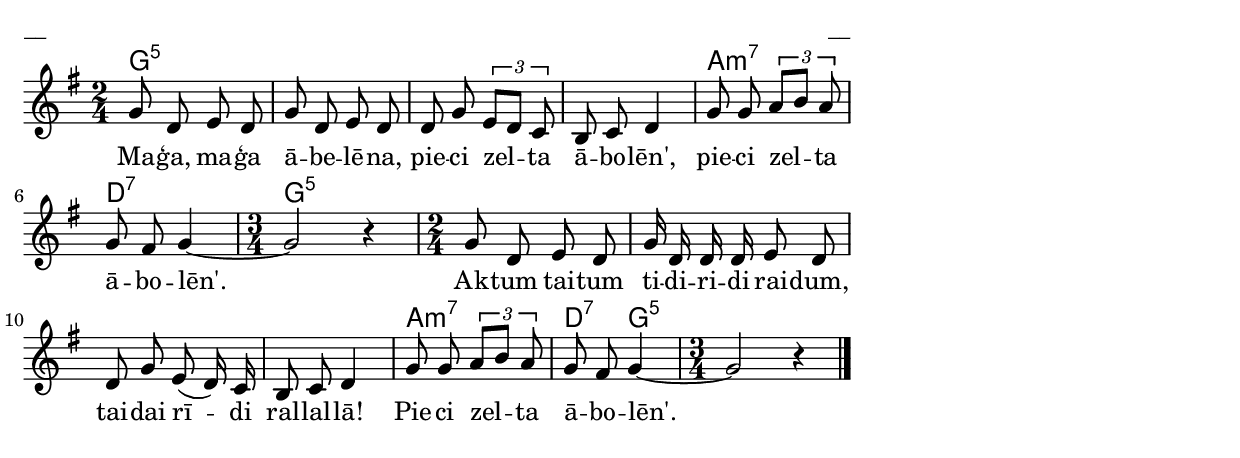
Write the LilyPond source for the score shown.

\version "2.13.16" 
%\header {
% title = "Maģa, maģa ābelēna"
%}
% Austras dziesmu burtnīca, 19.lpp.
\paper {
line-width = 14\cm
left-margin = 0.4\cm
between-system-padding = 0.3\cm
between-system-space = 0.3\cm
}
\layout {
indent = #0
ragged-last = ##f
}

voiceA = \relative c' {
\clef "treble"
\key g \major
\time 2/4 g'8 d e d | g8 d e d | 
d8 g \times 2/3 { e8[ d] c } | b8 c d4 |
g8 g \times 2/3 { a8[ b] a } | g8 fis g4~ 
\time 3/4 g2 r4 
\time 2/4 g8 d e d | g16 d d d e8 d | 
d8 g e( d16) c | b8 c d4 |
g8 g \times 2/3 { a8[ b] a } | g8 fis g4~ 
\time 3/4 g2 r4
\bar "|." 
}


lyricA = \lyricmode {
Ma -- ģa, ma -- ģa ā -- be -- lē -- na, pie -- ci zel -- ta ā -- bo -- lēn',
pie -- ci zel -- ta ā -- bo -- lēn'.
Ak -- tum tai -- tum ti -- di -- ri -- di rai -- dum, 
tai -- dai rī -- di ral -- lal -- lā!
Pie -- ci zel -- ta ā -- bo -- lēn'.
}


chordsA = \chordmode {
\time 2/4 g2:5 | s2 | s2 | s2 | a2:m7 | d2:7
\time 3/4 g2.:5 
\time 2/4 s2 | s2 | s2 | s2 | a2:m7 | d4:7 g4:5 
\time 3/4 s2.  
}

fullScore = <<
\new ChordNames { \chordsA }
\new Staff {
<<
\new Voice = "voiceA" { \oneVoice \autoBeamOff \voiceA }
\lyricsto "voiceA" \new Lyrics \lyricA
>>
}
>>

\score {
\fullScore
\header { piece = "__" opus = "__" }
}
\markup { \with-color #(x11-color 'white) \sans \smaller "__" }
\score {
\unfoldRepeats
\fullScore
\midi {
\context { \Staff \remove "Staff_performer" }
\context { \Voice \consists "Staff_performer" }
}
}


